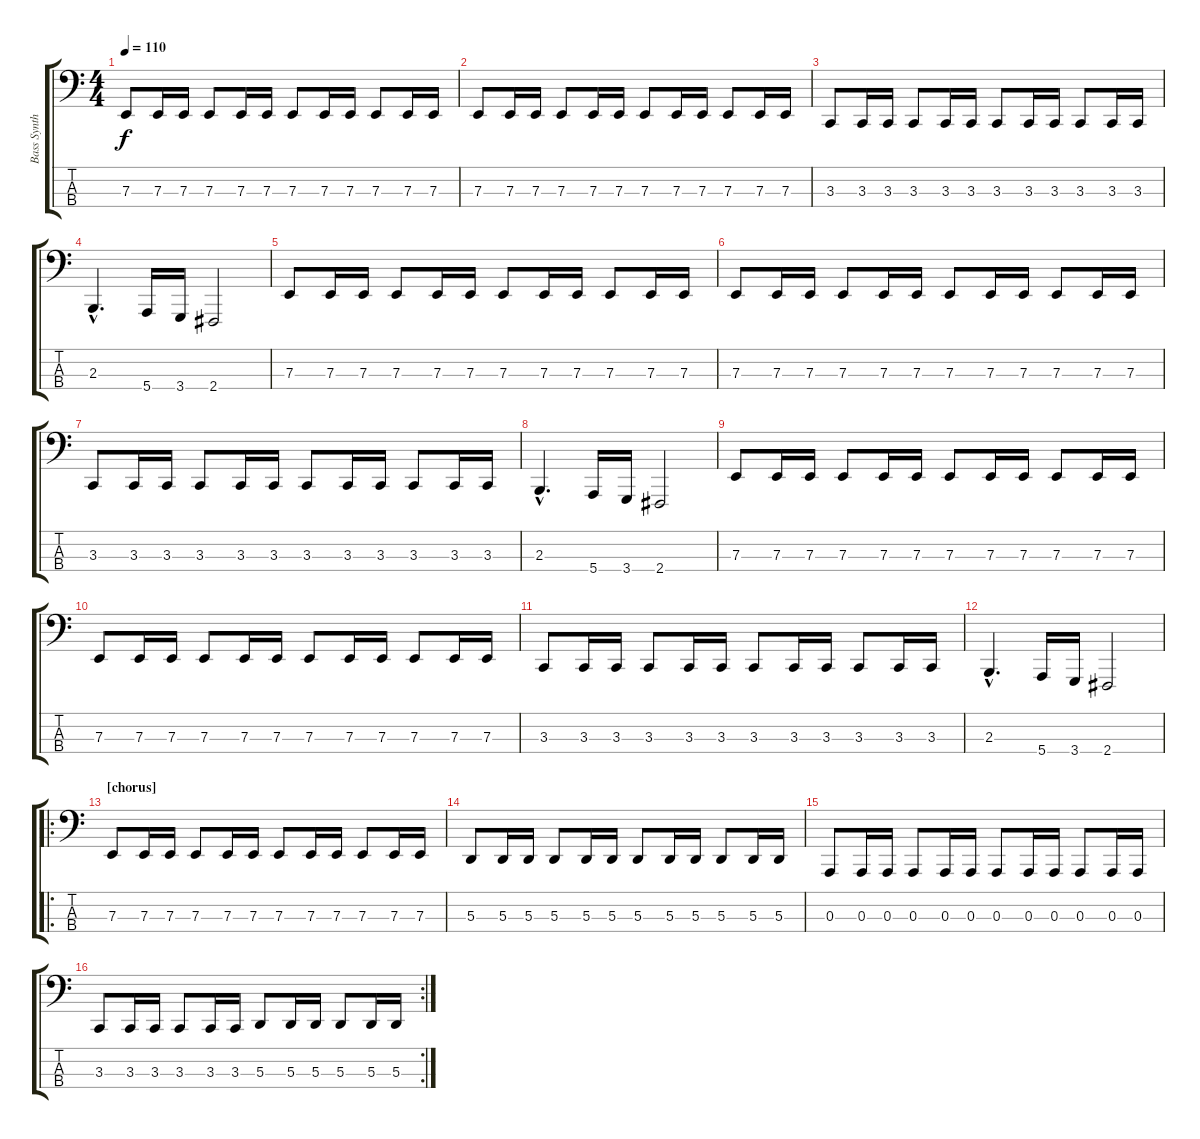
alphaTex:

\track ("Bass Synth" "Bass Synth") {instrument lead8bassandlead}
\staff {score tabs}
\tuning (G2 D2 A1 E1) {hide}
\ts (4 4)
\tempo 110
\clef f4
\ks c
7.3.8{dy f} 7.3.16 7.3.16 7.3.8 7.3.16 7.3.16 7.3.8 7.3.16 7.3.16 7.3.8 7.3.16 7.3.16 |
7.3.8 7.3.16 7.3.16 7.3.8 7.3.16 7.3.16 7.3.8 7.3.16 7.3.16 7.3.8 7.3.16 7.3.16 |
3.3.8 3.3.16 3.3.16 3.3.8 3.3.16 3.3.16 3.3.8 3.3.16 3.3.16 3.3.8 3.3.16 3.3.16 |
2.3{hac}.4{d} 5.4.16 3.4.16 2.4.2 |
7.3.8 7.3.16 7.3.16 7.3.8 7.3.16 7.3.16 7.3.8 7.3.16 7.3.16 7.3.8 7.3.16 7.3.16 |
7.3.8 7.3.16 7.3.16 7.3.8 7.3.16 7.3.16 7.3.8 7.3.16 7.3.16 7.3.8 7.3.16 7.3.16 |
3.3.8 3.3.16 3.3.16 3.3.8 3.3.16 3.3.16 3.3.8 3.3.16 3.3.16 3.3.8 3.3.16 3.3.16 |
2.3{hac}.4{d} 5.4.16 3.4.16 2.4.2 |
7.3.8 7.3.16 7.3.16 7.3.8 7.3.16 7.3.16 7.3.8 7.3.16 7.3.16 7.3.8 7.3.16 7.3.16 |
7.3.8 7.3.16 7.3.16 7.3.8 7.3.16 7.3.16 7.3.8 7.3.16 7.3.16 7.3.8 7.3.16 7.3.16 |
3.3.8 3.3.16 3.3.16 3.3.8 3.3.16 3.3.16 3.3.8 3.3.16 3.3.16 3.3.8 3.3.16 3.3.16 |
2.3{hac}.4{d} 5.4.16 3.4.16 2.4.2 |
\ro
\section ("" "[chorus]")
7.3.8 7.3.16 7.3.16 7.3.8 7.3.16 7.3.16 7.3.8 7.3.16 7.3.16 7.3.8 7.3.16 7.3.16 |
5.3.8 5.3.16 5.3.16 5.3.8 5.3.16 5.3.16 5.3.8 5.3.16 5.3.16 5.3.8 5.3.16 5.3.16 |
0.3.8 0.3.16 0.3.16 0.3.8 0.3.16 0.3.16 0.3.8 0.3.16 0.3.16 0.3.8 0.3.16 0.3.16 |
\rc 2
3.3.8 3.3.16 3.3.16 3.3.8 3.3.16 3.3.16 5.3.8 5.3.16 5.3.16 5.3.8 5.3.16 5.3.16
